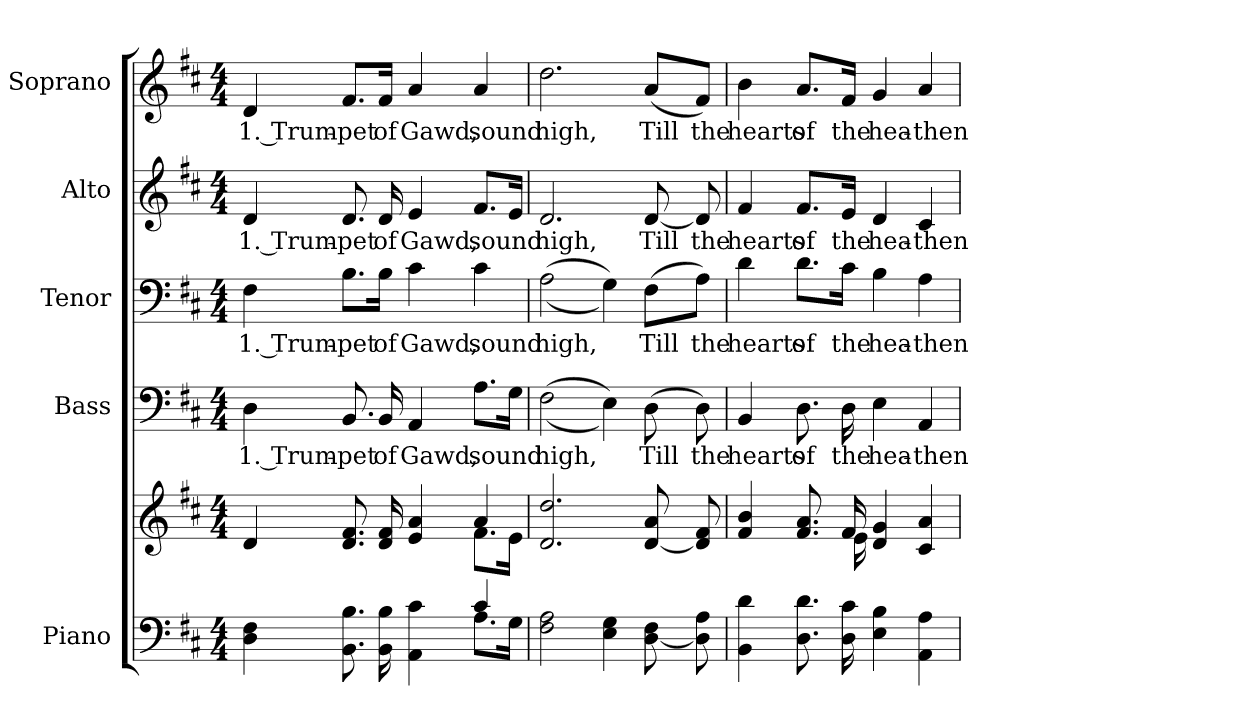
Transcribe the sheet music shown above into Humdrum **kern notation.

**kern	**kern	**kern	**text	**kern	**text	**kern	**text	**kern	**text
*part5	*part5	*part4	*part4	*part3	*part3	*part2	*part2	*part1	*part1
*staff6	*staff5	*staff4	*staff4	*staff3	*staff3	*staff2	*staff2	*staff1	*staff1
*I"Piano	*	*I"Bass	*	*I"Tenor	*	*I"Alto	*	*I"Soprano	*
*I'Pno.	*	*I'B.	*	*I'T.	*	*I'A.	*	*I'S.	*
!!LO:PB:g=z
*clefF4	*clefG2	*clefF4	*	*clefF4	*	*clefG2	*	*clefG2	*
*k[f#c#]	*k[f#c#]	*k[f#c#]	*	*k[f#c#]	*	*k[f#c#]	*	*k[f#c#]	*
*D:	*D:	*D:	*	*D:	*	*D:	*	*D:	*
*M4/4	*M4/4	*M4/4	*	*M4/4	*	*M4/4	*	*M4/4	*
*MM125	*MM125	*MM125	*	*MM125	*	*MM125	*	*MM125	*
=1	=1	=1	=1	=1	=1	=1	=1	=1	=1
*^	*^	*	*	*	*	*	*	*	*
!	!	!	!	!	!LO:LY:b:color=#000000	!	!	!	!	!	!
!	!	!	!	!	!	!	!LO:LY:b:color=#000000	!	!	!	!
!	!	!	!	!	!	!	!	!	!LO:LY:b:color=#000000	!	!
!	!	!	!	!	!	!	!	!	!	!	!LO:LY:b:color=#000000
4Di\ 4F#i	2ryy	4di/	2ryy	4Di\	1. Trum-	4F#i\	1. Trum-	4di/	1. Trum-	4di/	1. Trum-
!	!	!	!	!	!LO:LY:b:color=#000000	!	!	!	!	!	!
!	!	!	!	!	!	!	!LO:LY:b:color=#000000	!	!	!	!
!	!	!	!	!	!	!	!	!	!LO:LY:b:color=#000000	!	!
!	!	!	!	!	!	!	!	!	!	!	!LO:LY:b:color=#000000
8.BBi\ 8.Bi	.	8.di/ 8.f#i	.	8.BBi/	-pet	8.Bi\L	-pet	8.di/	-pet	8.f#i/L	-pet
!	!	!	!	!	!LO:LY:b:color=#000000	!	!	!	!	!	!
!	!	!	!	!	!	!	!LO:LY:b:color=#000000	!	!	!	!
!	!	!	!	!	!	!	!	!	!LO:LY:b:color=#000000	!	!
!	!	!	!	!	!	!	!	!	!	!	!LO:LY:b:color=#000000
16BBi\ 16Bi	.	16di/ 16f#i	.	16BBi/	of	16Bi\Jk	of	16di/	of	16f#i/Jk	of
!	!	!	!	!	!LO:LY:b:color=#000000	!	!	!	!	!	!
!	!	!	!	!	!	!	!LO:LY:b:color=#000000	!	!	!	!
!	!	!	!	!	!	!	!	!	!LO:LY:b:color=#000000	!	!
!	!	!	!	!	!	!	!	!	!	!	!LO:LY:b:color=#000000
4AAi\ 4c#i	4ryy	4ei/ 4ai	4ryy	4AAi/	Gawd,	4c#i\	Gawd,	4ei/	Gawd,	4ai/	Gawd,
!	!	!	!	!	!LO:LY:b:color=#000000	!	!	!	!	!	!
!	!	!	!	!	!	!	!LO:LY:b:color=#000000	!	!	!	!
!	!	!	!	!	!	!	!	!	!LO:LY:b:color=#000000	!	!
!	!	!	!	!	!	!	!	!	!	!	!LO:LY:b:color=#000000
4c#i/	8.Ai\L	4ai/	8.f#i\L	8.Ai\L	sound	4c#i\	sound	8.f#i/L	sound	4ai/	sound
.	16Gi\Jk	.	16ei\Jk	16Gi\Jk	.	.	.	16ei/Jk	.	.	.
*v	*v	*	*	*	*	*	*	*	*	*	*
*	*v	*v	*	*	*	*	*	*	*	*
=2	=2	=2	=2	=2	=2	=2	=2	=2	=2
*^	*^	*	*	*	*	*	*	*	*
!	!	!	!	!	!LO:LY:b:color=#000000	!	!	!	!	!	!
*v	*v	*	*	*	*	*	*	*	*	*	*
*	*v	*v	*	*	*	*	*	*	*	*
*^	*^	*	*	*	*	*	*	*	*
!	!	!	!	!	!	!	!LO:LY:b:color=#000000	!	!	!	!
*v	*v	*	*	*	*	*	*	*	*	*	*
*	*v	*v	*	*	*	*	*	*	*	*
*^	*^	*	*	*	*	*	*	*	*
!	!	!	!	!	!	!	!	!	!LO:LY:b:color=#000000	!	!
*v	*v	*	*	*	*	*	*	*	*	*	*
*	*v	*v	*	*	*	*	*	*	*	*
*^	*^	*	*	*	*	*	*	*	*
!	!	!	!	!	!	!	!	!	!	!	!LO:LY:b:color=#000000
*v	*v	*	*	*	*	*	*	*	*	*	*
*	*v	*v	*	*	*	*	*	*	*	*
2F#i\ 2Ai	2.di/ 2.ddi	((2F#i\	high,	((2Ai\	high,	2.di/	high,	2.ddi\	high,
4Ei\ 4Gi	.	4Ei\))	.	4Gi\))	.	.	.	.	.
!	!	!	!LO:LY:b:color=#000000	!	!	!	!	!	!
!	!	!	!	!	!LO:LY:b:color=#000000	!	!	!	!
!	!	!	!	!	!	!	!LO:LY:b:color=#000000	!	!
!	!	!	!	!	!	!	!	!	!LO:LY:b:color=#000000
[<8Di\ 8F#i	[<8di/ 8ai	(8Di\	Till	(8F#i\L	Till	[<8di/	Till	(8ai/L	Till
!	!	!	!LO:LY:b:color=#000000	!	!	!	!	!	!
!	!	!	!	!	!LO:LY:b:color=#000000	!	!	!	!
!	!	!	!	!	!	!	!LO:LY:b:color=#000000	!	!
!	!	!	!	!	!	!	!	!	!LO:LY:b:color=#000000
8Di\] 8Ai	8di/] 8f#i	8Di\)	the	8Ai\J)	the	8di/]	the	8f#i/J)	the
!!LO:PB:g=z
=3	=3	=3	=3	=3	=3	=3	=3	=3	=3
*	*^	*	*	*	*	*	*	*	*
!	!	!	!	!LO:LY:b:color=#000000	!	!	!	!	!	!
!	!	!	!	!	!	!LO:LY:b:color=#000000	!	!	!	!
!	!	!	!	!	!	!	!	!LO:LY:b:color=#000000	!	!
!	!	!	!	!	!	!	!	!	!	!LO:LY:b:color=#000000
4BBi\ 4di	4f#i/ 4bi	4ryy	4BBi/	hearts	4di\	hearts	4f#i/	hearts	4bi\	hearts
!	!	!	!	!LO:LY:b:color=#000000	!	!	!	!	!	!
!	!	!	!	!	!	!LO:LY:b:color=#000000	!	!	!	!
!	!	!	!	!	!	!	!	!LO:LY:b:color=#000000	!	!
!	!	!	!	!	!	!	!	!	!	!LO:LY:b:color=#000000
8.Di\ 8.di	8.f#i/ 8.ai	8ryy	8.Di\	of	8.di\L	of	8.f#i/L	of	8.ai/L	of
.	.	16ryy	.	.	.	.	.	.	.	.
!	!	!	!	!LO:LY:b:color=#000000	!	!	!	!	!	!
!	!	!	!	!	!	!LO:LY:b:color=#000000	!	!	!	!
!	!	!	!	!	!	!	!	!LO:LY:b:color=#000000	!	!
!	!	!	!	!	!	!	!	!	!	!LO:LY:b:color=#000000
16Di\ 16c#i	16f#i/	16ei\	16Di\	the	16c#i\Jk	the	16ei/Jk	the	16f#i/Jk	the
!	!	!	!	!LO:LY:b:color=#000000	!	!	!	!	!	!
!	!	!	!	!	!	!LO:LY:b:color=#000000	!	!	!	!
!	!	!	!	!	!	!	!	!LO:LY:b:color=#000000	!	!
!	!	!	!	!	!	!	!	!	!	!LO:LY:b:color=#000000
4Ei\ 4Bi	4di/ 4gi	2ryy	4Ei\	hea-	4Bi\	hea-	4di/	hea-	4gi/	hea-
!	!	!	!	!LO:LY:b:color=#000000	!	!	!	!	!	!
!	!	!	!	!	!	!LO:LY:b:color=#000000	!	!	!	!
!	!	!	!	!	!	!	!	!LO:LY:b:color=#000000	!	!
!	!	!	!	!	!	!	!	!	!	!LO:LY:b:color=#000000
4AAi\ 4Ai	4c#i/ 4ai	.	4AAi/	-then	4Ai\	-then	4c#i/	-then	4ai/	-then
*	*v	*v	*	*	*	*	*	*	*	*
=	=	=	=	=	=	=	=	=	=
*-	*-	*-	*-	*-	*-	*-	*-	*-	*-
